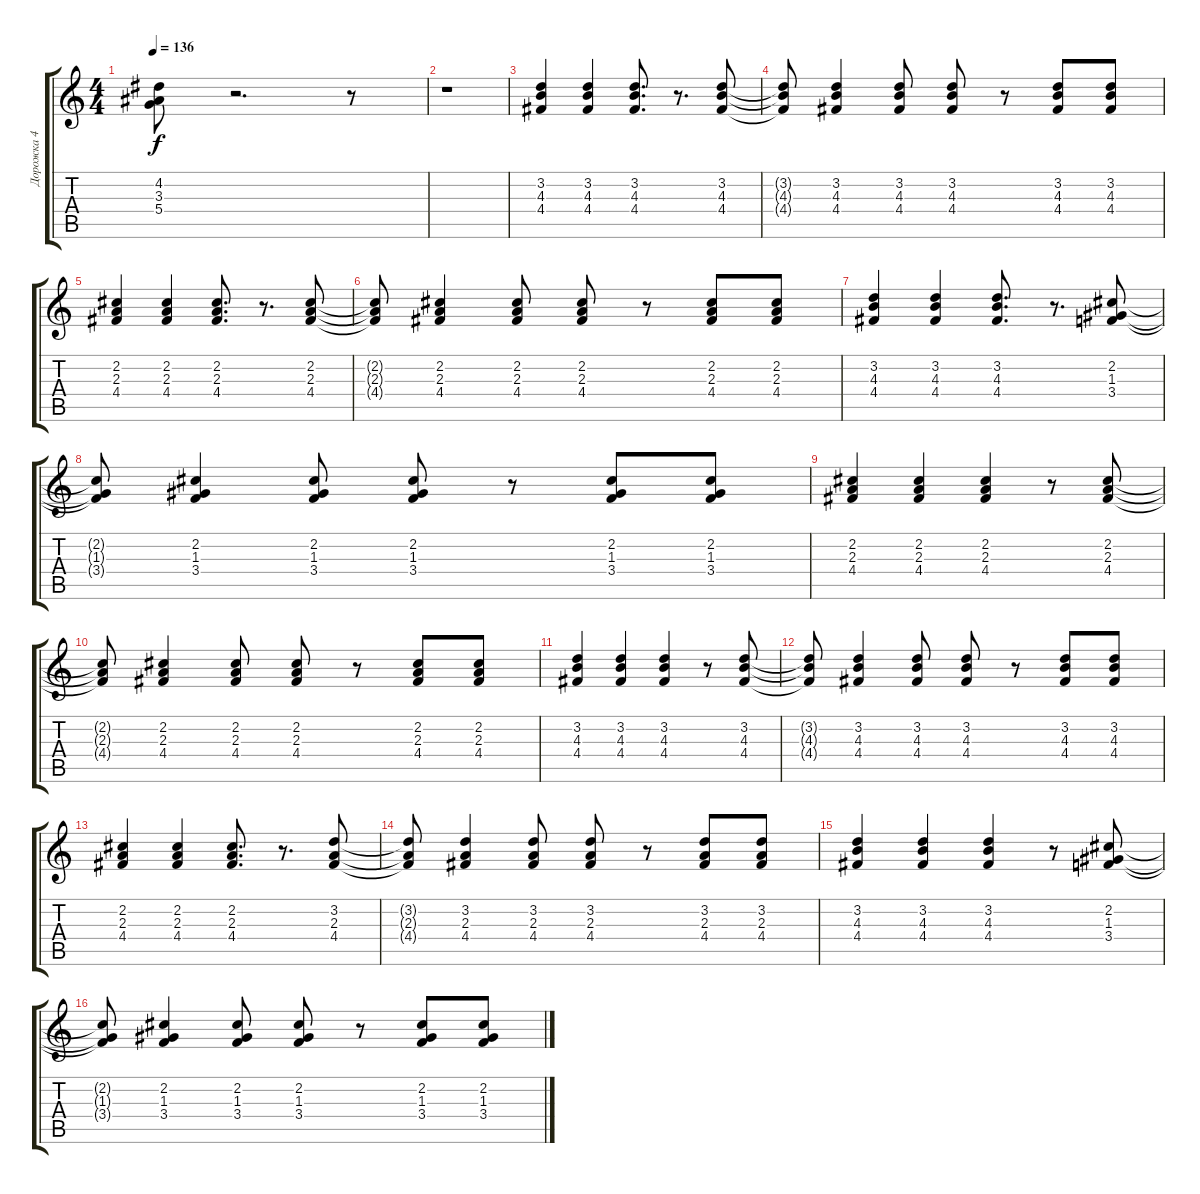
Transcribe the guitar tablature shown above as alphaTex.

\track ("Дорожка 4" "Дорожка 4") {instrument acousticguitarsteel}
\staff {score tabs}
\tuning (E4 B3 G3 D3 A2 E2) {hide}
\ts (4 4)
\tempo 136
\clef g2
\ks c
(4.2 3.3 5.4).8{dy f} r.2{d} r.8 |
r.1 |
(3.2 4.3 4.4).4 (3.2 4.3 4.4).4 (3.2 4.3 4.4).8{d} r.8{d} (3.2 4.3 4.4).8 |
(3.2{t} 4.3{t} 4.4{t}).8 (3.2 4.3 4.4).4 (3.2 4.3 4.4).8 (3.2 4.3 4.4).8 r.8 (3.2 4.3 4.4).8 (3.2 4.3 4.4).8 |
(2.2 2.3 4.4).4 (2.2 2.3 4.4).4 (2.2 2.3 4.4).8{d} r.8{d} (2.2 2.3 4.4).8 |
(2.2{t} 2.3{t} 4.4{t}).8 (2.2 2.3 4.4).4 (2.2 2.3 4.4).8 (2.2 2.3 4.4).8 r.8 (2.2 2.3 4.4).8 (2.2 2.3 4.4).8 |
(3.2 4.3 4.4).4 (3.2 4.3 4.4).4 (3.2 4.3 4.4).8{d} r.8{d} (2.2 1.3 3.4).8 |
(2.2{t} 1.3{t} 3.4{t}).8 (2.2 1.3 3.4).4 (2.2 1.3 3.4).8 (2.2 1.3 3.4).8 r.8 (2.2 1.3 3.4).8 (2.2 1.3 3.4).8 |
(2.2 2.3 4.4).4 (2.2 2.3 4.4).4 (2.2 2.3 4.4).4 r.8 (2.2 2.3 4.4).8 |
(2.2{t} 2.3{t} 4.4{t}).8 (2.2 2.3 4.4).4 (2.2 2.3 4.4).8 (2.2 2.3 4.4).8 r.8 (2.2 2.3 4.4).8 (2.2 2.3 4.4).8 |
(3.2 4.3 4.4).4 (3.2 4.3 4.4).4 (3.2 4.3 4.4).4 r.8 (3.2 4.3 4.4).8 |
(3.2{t} 4.3{t} 4.4{t}).8 (3.2 4.3 4.4).4 (3.2 4.3 4.4).8 (3.2 4.3 4.4).8 r.8 (3.2 4.3 4.4).8 (3.2 4.3 4.4).8 |
(2.2 2.3 4.4).4 (2.2 2.3 4.4).4 (2.2 2.3 4.4).8{d} r.8{d} (3.2 2.3 4.4).8 |
(3.2{t} 2.3{t} 4.4{t}).8 (3.2 2.3 4.4).4 (3.2 2.3 4.4).8 (3.2 2.3 4.4).8 r.8 (3.2 2.3 4.4).8 (3.2 2.3 4.4).8 |
(3.2 4.3 4.4).4 (3.2 4.3 4.4).4 (3.2 4.3 4.4).4 r.8 (2.2 1.3 3.4).8 |
(2.2{t} 1.3{t} 3.4{t}).8 (2.2 1.3 3.4).4 (2.2 1.3 3.4).8 (2.2 1.3 3.4).8 r.8 (2.2 1.3 3.4).8 (2.2 1.3 3.4).8
